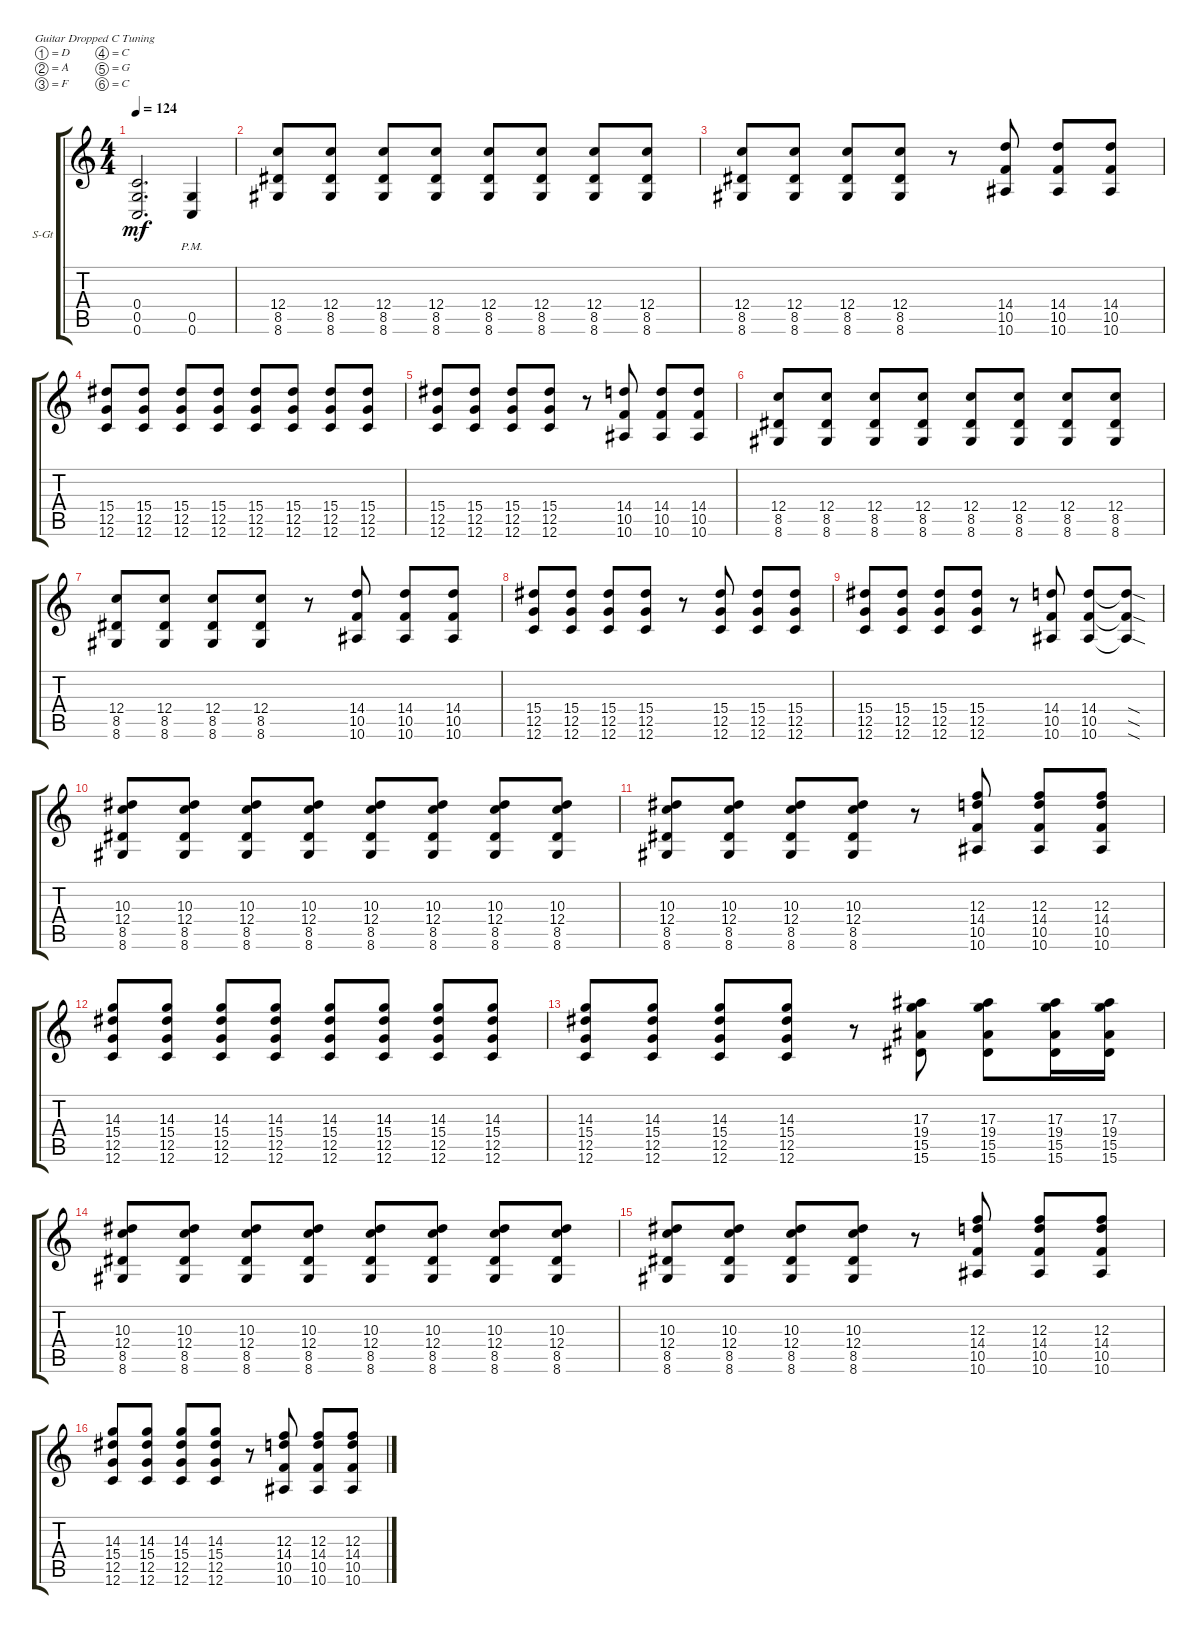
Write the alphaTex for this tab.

\defaultSystemsLayout 4
\bracketExtendMode groupsimilarinstruments
\firstSystemTrackNameOrientation horizontal
\otherSystemsTrackNameOrientation horizontal
\track ("Guitar Left" "S-Gt") {instrument acousticguitarsteel}
\staff {score tabs}
\tuning (D4 A3 F3 C3 G2 C2)
\ts (4 4)
\tempo 124
\clef g2
\ks c
(0.4{t} 0.5{t} 0.6{t}).2{d dy mf} (0.6{pm} 0.5{pm}).4 |
(8.6 8.5 12.4).8 (8.6 8.5 12.4).8 (8.6 8.5 12.4).8 (8.6 8.5 12.4).8 (12.4 8.5 8.6).8 (8.6 8.5 12.4).8 (8.6 8.5 12.4).8 (8.6 8.5 12.4).8 |
(8.6 8.5 12.4).8 (8.6 8.5 12.4).8 (8.6 8.5 12.4).8 (8.6 8.5 12.4).8 r.8 (10.6 10.5 14.4).8 (10.6 10.5 14.4).8 (10.6 10.5 14.4).8 |
(12.6 12.5 15.4).8 (12.6 12.5 15.4).8 (12.6 12.5 15.4).8 (12.6 12.5 15.4).8 (12.6 12.5 15.4).8 (12.6 12.5 15.4).8 (12.6 12.5 15.4).8 (12.6 12.5 15.4).8 |
(12.6 12.5 15.4).8 (12.6 12.5 15.4).8 (12.6 12.5 15.4).8 (12.6 12.5 15.4).8 r.8 (10.6 10.5 14.4).8 (10.6 10.5 14.4).8 (10.6 10.5 14.4).8 |
(8.6 8.5 12.4).8 (8.6 8.5 12.4).8 (8.6 8.5 12.4).8 (8.6 8.5 12.4).8 (12.4 8.5 8.6).8 (8.6 8.5 12.4).8 (8.6 8.5 12.4).8 (8.6 8.5 12.4).8 |
(8.6 8.5 12.4).8 (8.6 8.5 12.4).8 (8.6 8.5 12.4).8 (8.6 8.5 12.4).8 r.8 (10.6 10.5 14.4).8 (10.6 10.5 14.4).8 (10.6 10.5 14.4).8 |
(12.6 12.5 15.4).8 (12.6 12.5 15.4).8 (12.6 12.5 15.4).8 (12.6 12.5 15.4).8 r.8 (12.6 12.5 15.4).8 (12.6 12.5 15.4).8 (12.6 12.5 15.4).8 |
(12.6 12.5 15.4).8 (12.6 12.5 15.4).8 (12.6 12.5 15.4).8 (12.6 12.5 15.4).8 r.8 (10.6 10.5 14.4).8 (10.6 10.5 14.4).8 (10.6{sod t} 10.5{sod t} 14.4{sod t}).8 |
(8.6 8.5 12.4 10.3).8 (8.6 8.5 12.4 10.3).8 (8.6 8.5 12.4 10.3).8 (8.6 8.5 12.4 10.3).8 (12.4 8.5 8.6 10.3).8 (8.6 8.5 12.4 10.3).8 (8.6 8.5 12.4 10.3).8 (8.6 8.5 12.4 10.3).8 |
(8.6 8.5 12.4 10.3).8 (8.6 8.5 12.4 10.3).8 (8.6 8.5 12.4 10.3).8 (8.6 8.5 12.4 10.3).8 r.8 (10.6 10.5 14.4 12.3).8 (10.6 10.5 14.4 12.3).8 (10.6 10.5 14.4 12.3).8 |
(12.6 12.5 15.4 14.3).8 (12.6 12.5 15.4 14.3).8 (12.6 12.5 15.4 14.3).8 (12.6 12.5 15.4 14.3).8 (12.6 12.5 15.4 14.3).8 (12.6 12.5 15.4 14.3).8 (12.6 12.5 15.4 14.3).8 (12.6 12.5 15.4 14.3).8 |
(12.6 12.5 15.4 14.3).8 (12.6 12.5 15.4 14.3).8 (12.6 12.5 15.4 14.3).8 (12.6 12.5 15.4 14.3).8 r.8 (15.6 15.5 19.4 17.3).8 (15.6 15.5 19.4 17.3).8 (15.6 15.5 19.4 17.3).16 (15.6 15.5 19.4 17.3).16 |
(8.6 8.5 12.4 10.3).8 (8.6 8.5 12.4 10.3).8 (8.6 8.5 12.4 10.3).8 (8.6 8.5 12.4 10.3).8 (12.4 8.5 8.6 10.3).8 (8.6 8.5 12.4 10.3).8 (8.6 8.5 12.4 10.3).8 (8.6 8.5 12.4 10.3).8 |
(8.6 8.5 12.4 10.3).8 (8.6 8.5 12.4 10.3).8 (8.6 8.5 12.4 10.3).8 (8.6 8.5 12.4 10.3).8 r.8 (10.6 10.5 14.4 12.3).8 (10.6 10.5 14.4 12.3).8 (10.6 10.5 14.4 12.3).8 |
(12.6 12.5 15.4 14.3).8 (12.6 12.5 15.4 14.3).8 (12.6 12.5 15.4 14.3).8 (12.6 12.5 15.4 14.3).8 r.8 (10.6 10.5 14.4 12.3).8 (10.6 10.5 14.4 12.3).8 (10.6 10.5 14.4 12.3).8
